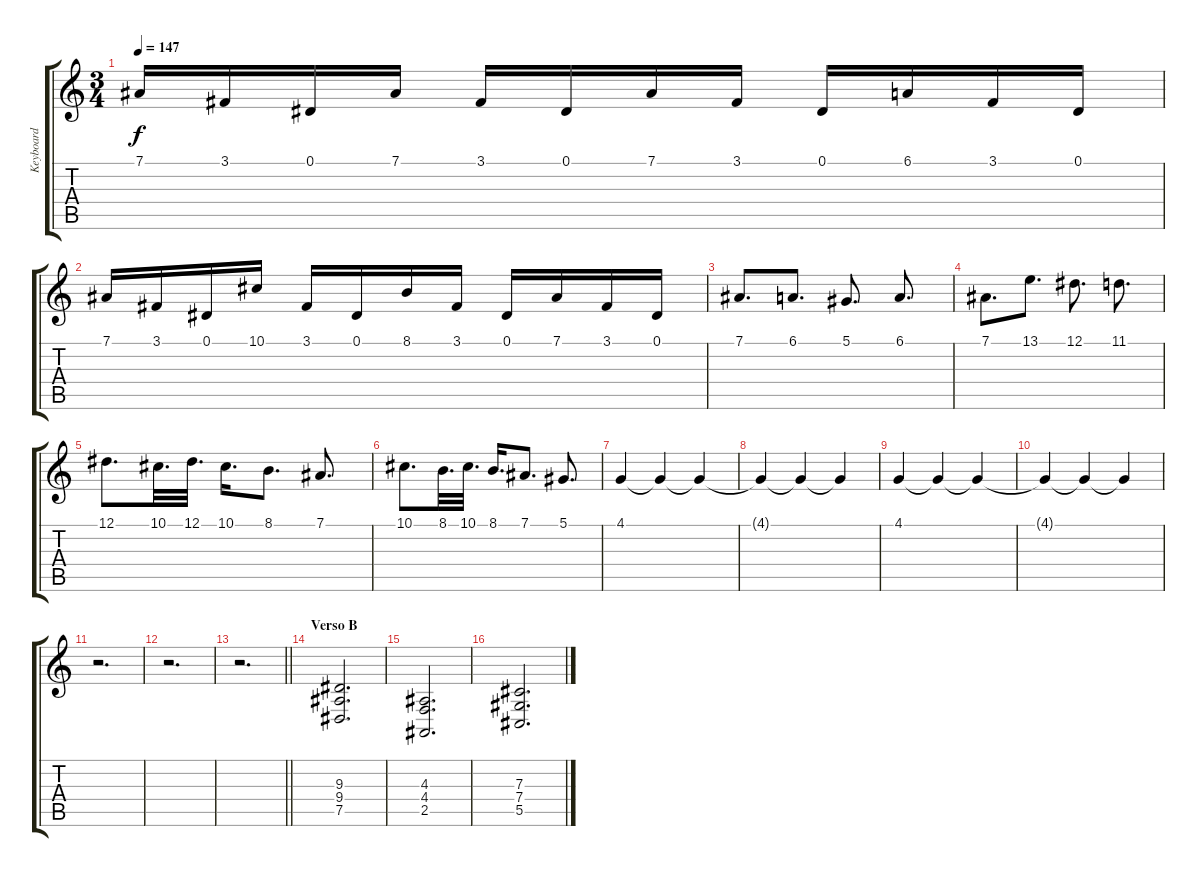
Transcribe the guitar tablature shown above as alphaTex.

\track ("Keyboard" "Keyboard") {instrument stringensemble1}
\staff {score tabs}
\tuning (Eb4 Bb3 Gb3 Db3 Ab2 Eb2) {hide}
\ts (3 4)
\tempo 147
\clef g2
\ks c
7.1.16{dy f} 3.1.16 0.1.16 7.1.16 3.1.16 0.1.16 7.1.16 3.1.16 0.1.16 6.1.16 3.1.16 0.1.16 |
7.1.16 3.1.16 0.1.16 10.1.16 3.1.16 0.1.16 8.1.16 3.1.16 0.1.16 7.1.16 3.1.16 0.1.16 |
7.1.8{d} 6.1.8{d} 5.1.8{d} 6.1.8{d} |
7.1.8{d} 13.1.8{d} 12.1.8{d} 11.1.8{d} |
12.1.8{d} 10.1.32{d} 12.1.32{d} 10.1.16{d} 8.1.8{d} 7.1.8{d} |
10.1.8{d} 8.1.32{d} 10.1.32{d} 8.1.16{d} 7.1.8{d} 5.1.8{d} |
4.1.4 4.1{t}.4 4.1{t}.4 |
4.1{t}.4 4.1{t}.4 4.1{t}.4 |
4.1.4 4.1{t}.4 4.1{t}.4 |
4.1{t}.4 4.1{t}.4 4.1{t}.4 |
r.2{d} |
r.2{d} |
\barLineRight lightlight
r.2{d} |
\section ("" "Verso B")
(9.3 9.4 7.5).2{d} |
(4.3 4.4 2.5).2{d} |
(7.3 7.4 5.5).2{d}
